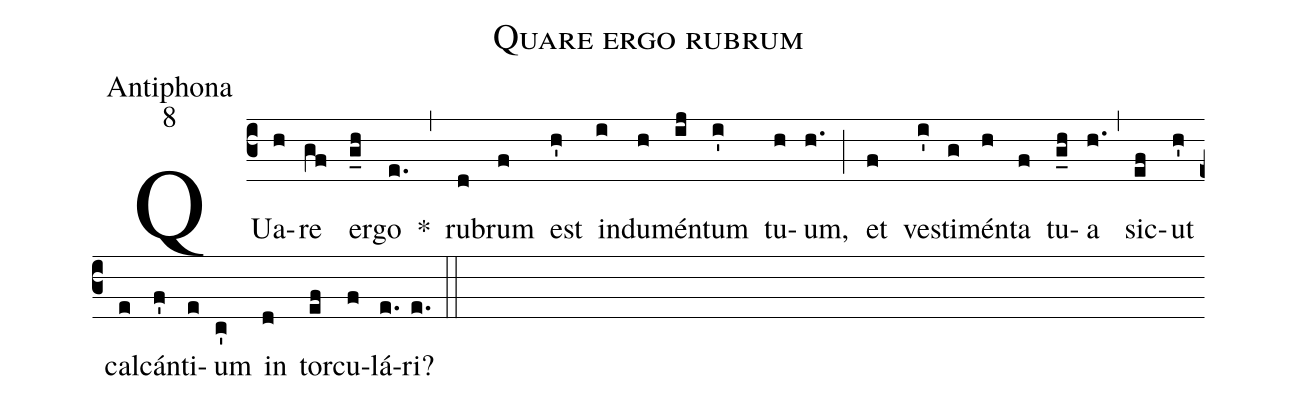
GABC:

name:Quare ergo rubrum;
office-part:Antiphona;
mode:8;
%%
(c3) QUa(h)re(gf) er(g_h)go(e.) *(,) ru(d)brum(f) est(h') in(i)du(h)mén(ij)tum(i') tu(h)um,(h.) (;) et(f) ve(i')sti(g)mén(h)ta(f) tu(g_h)a(h.) (,) sic(ef)ut(h') cal(e)cán(f')ti(e)um(c') in(d) tor(ef)cu(f)lá(e.)ri?(e.) (::)
